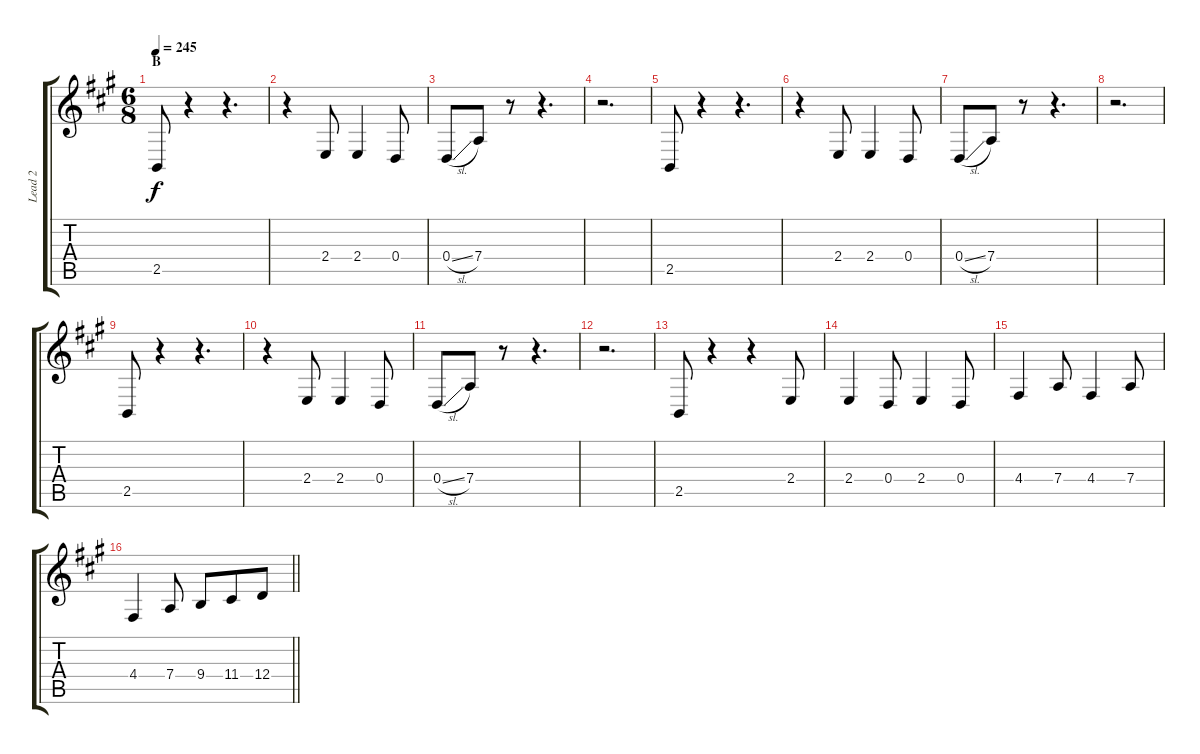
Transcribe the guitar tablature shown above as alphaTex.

\track ("Lead 2" "Lead 2") {instrument lead2sawtooth}
\staff {score tabs}
\tuning (E4 B3 G3 D3 A2 E2) {hide}
\ts (6 8)
\section ("" "B")
\tempo 245
\clef g2
\ks a
2.5.8{dy f} r.4 r.4{d} |
r.4 2.4.8 2.4.4 0.4.8 |
0.4{sl}.8 7.4.8 r.8 r.4{d} |
r.2{d} |
2.5.8 r.4 r.4{d} |
r.4 2.4.8 2.4.4 0.4.8 |
0.4{sl}.8 7.4.8 r.8 r.4{d} |
r.2{d} |
2.5.8 r.4 r.4{d} |
r.4 2.4.8 2.4.4 0.4.8 |
0.4{sl}.8 7.4.8 r.8 r.4{d} |
r.2{d} |
2.5.8 r.4 r.4 2.4.8 |
2.4.4 0.4.8 2.4.4 0.4.8 |
4.4.4 7.4.8 4.4.4 7.4.8 |
\barLineRight lightlight
4.4.4 7.4.8 9.4.8 11.4.8 12.4.8
